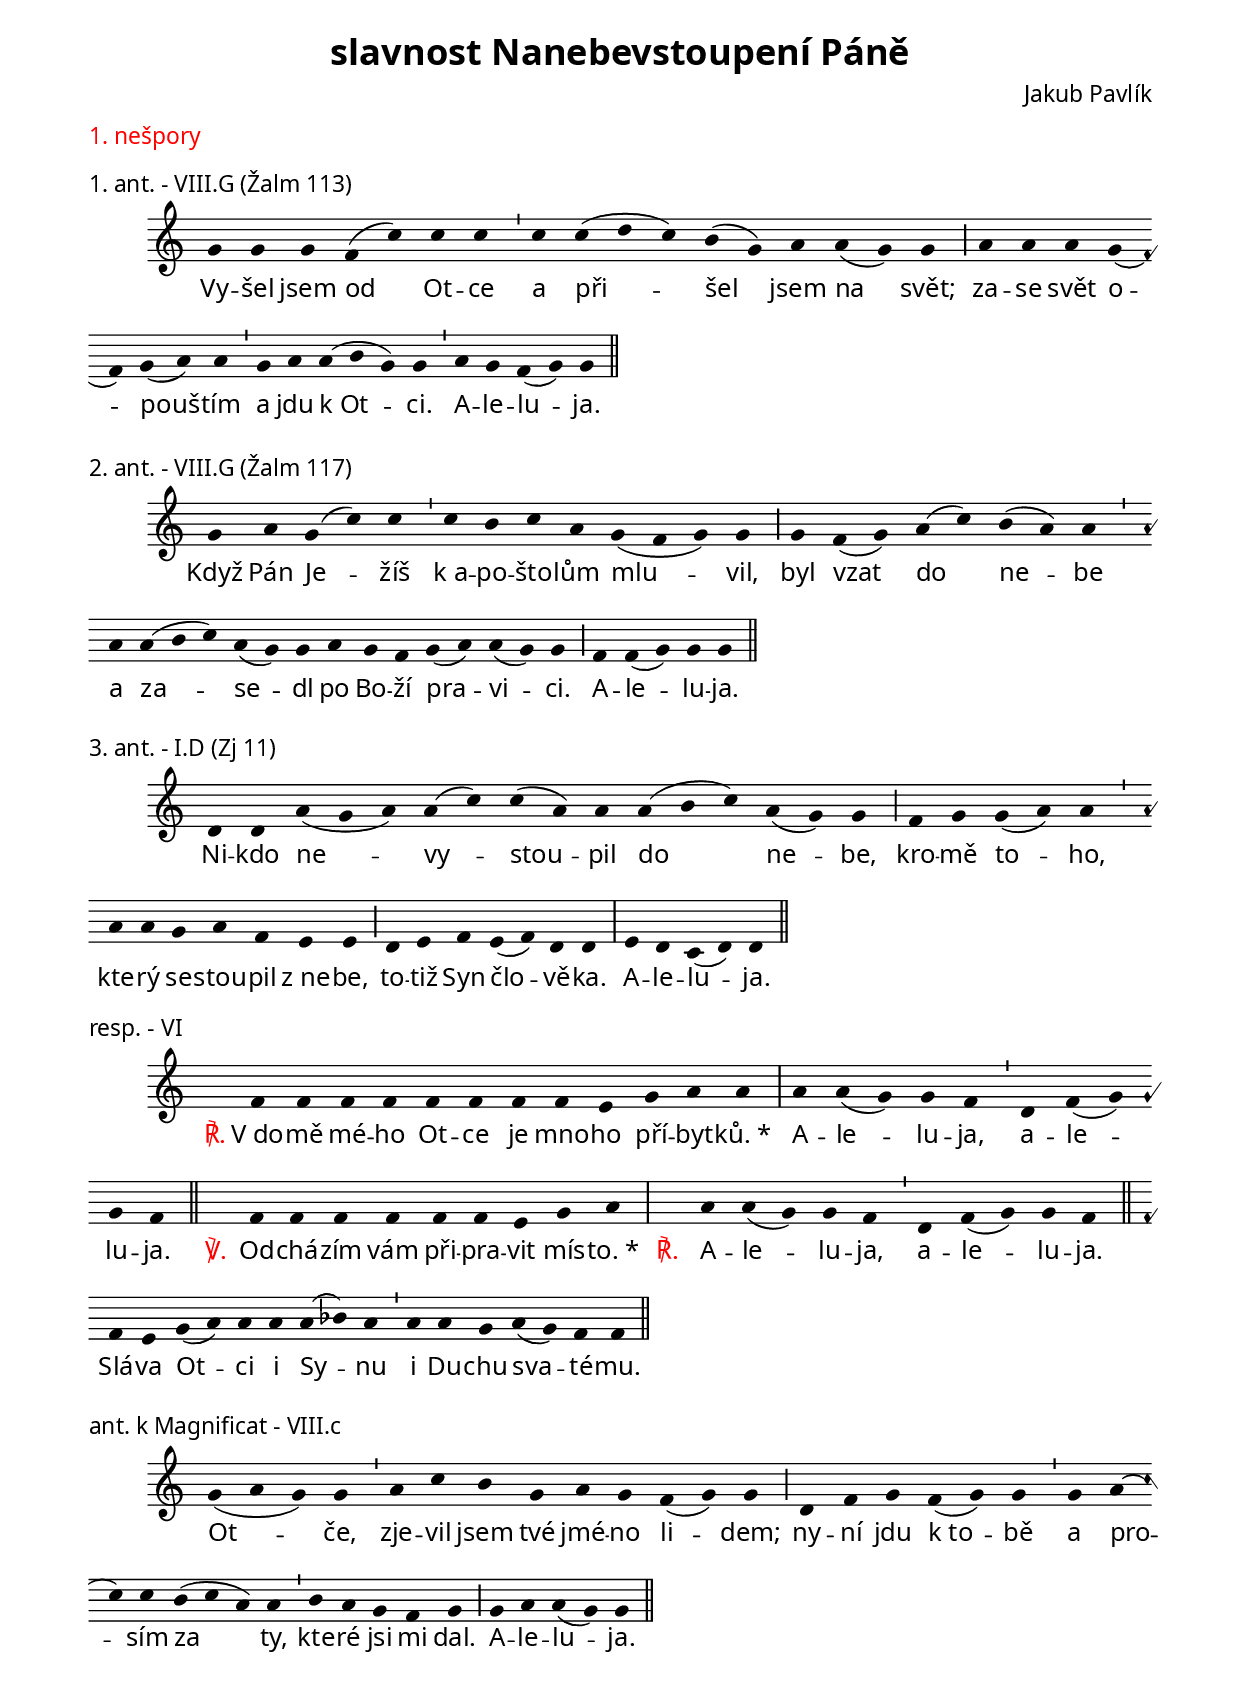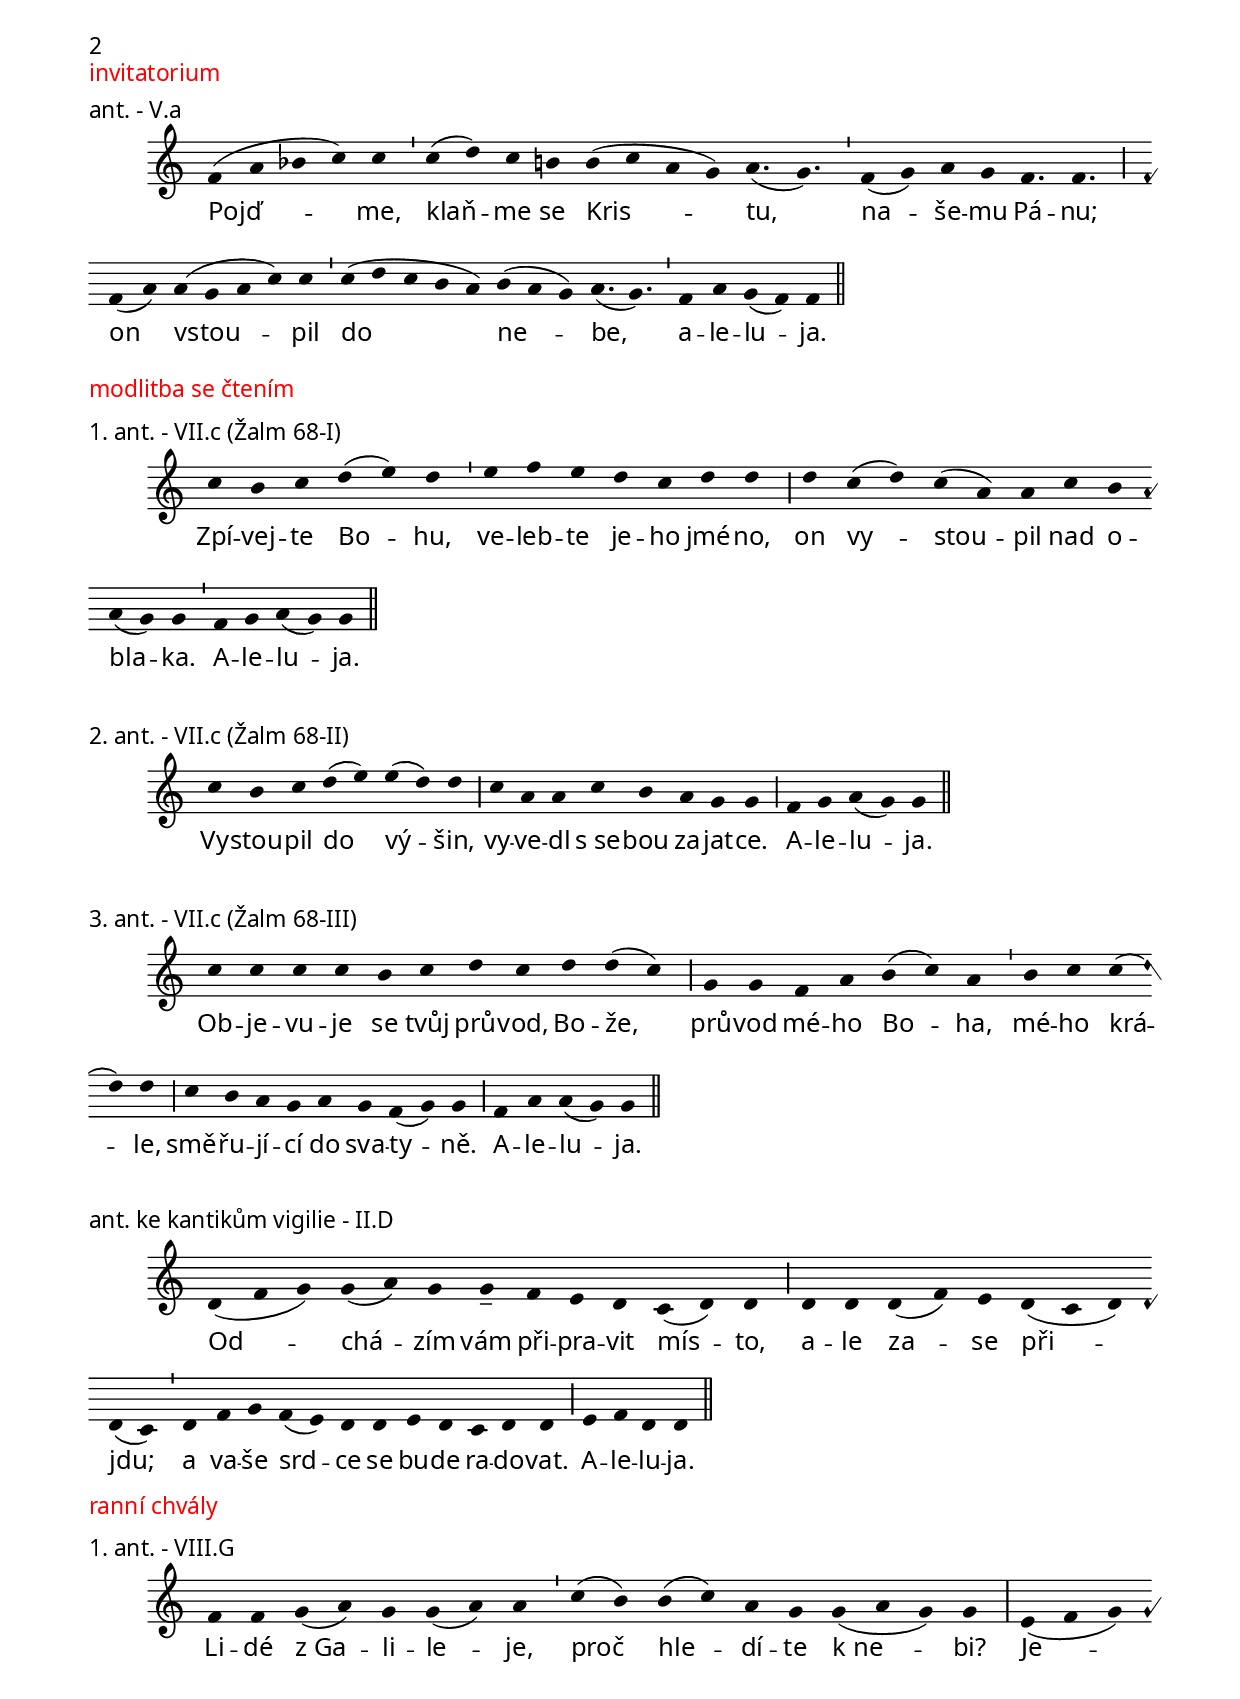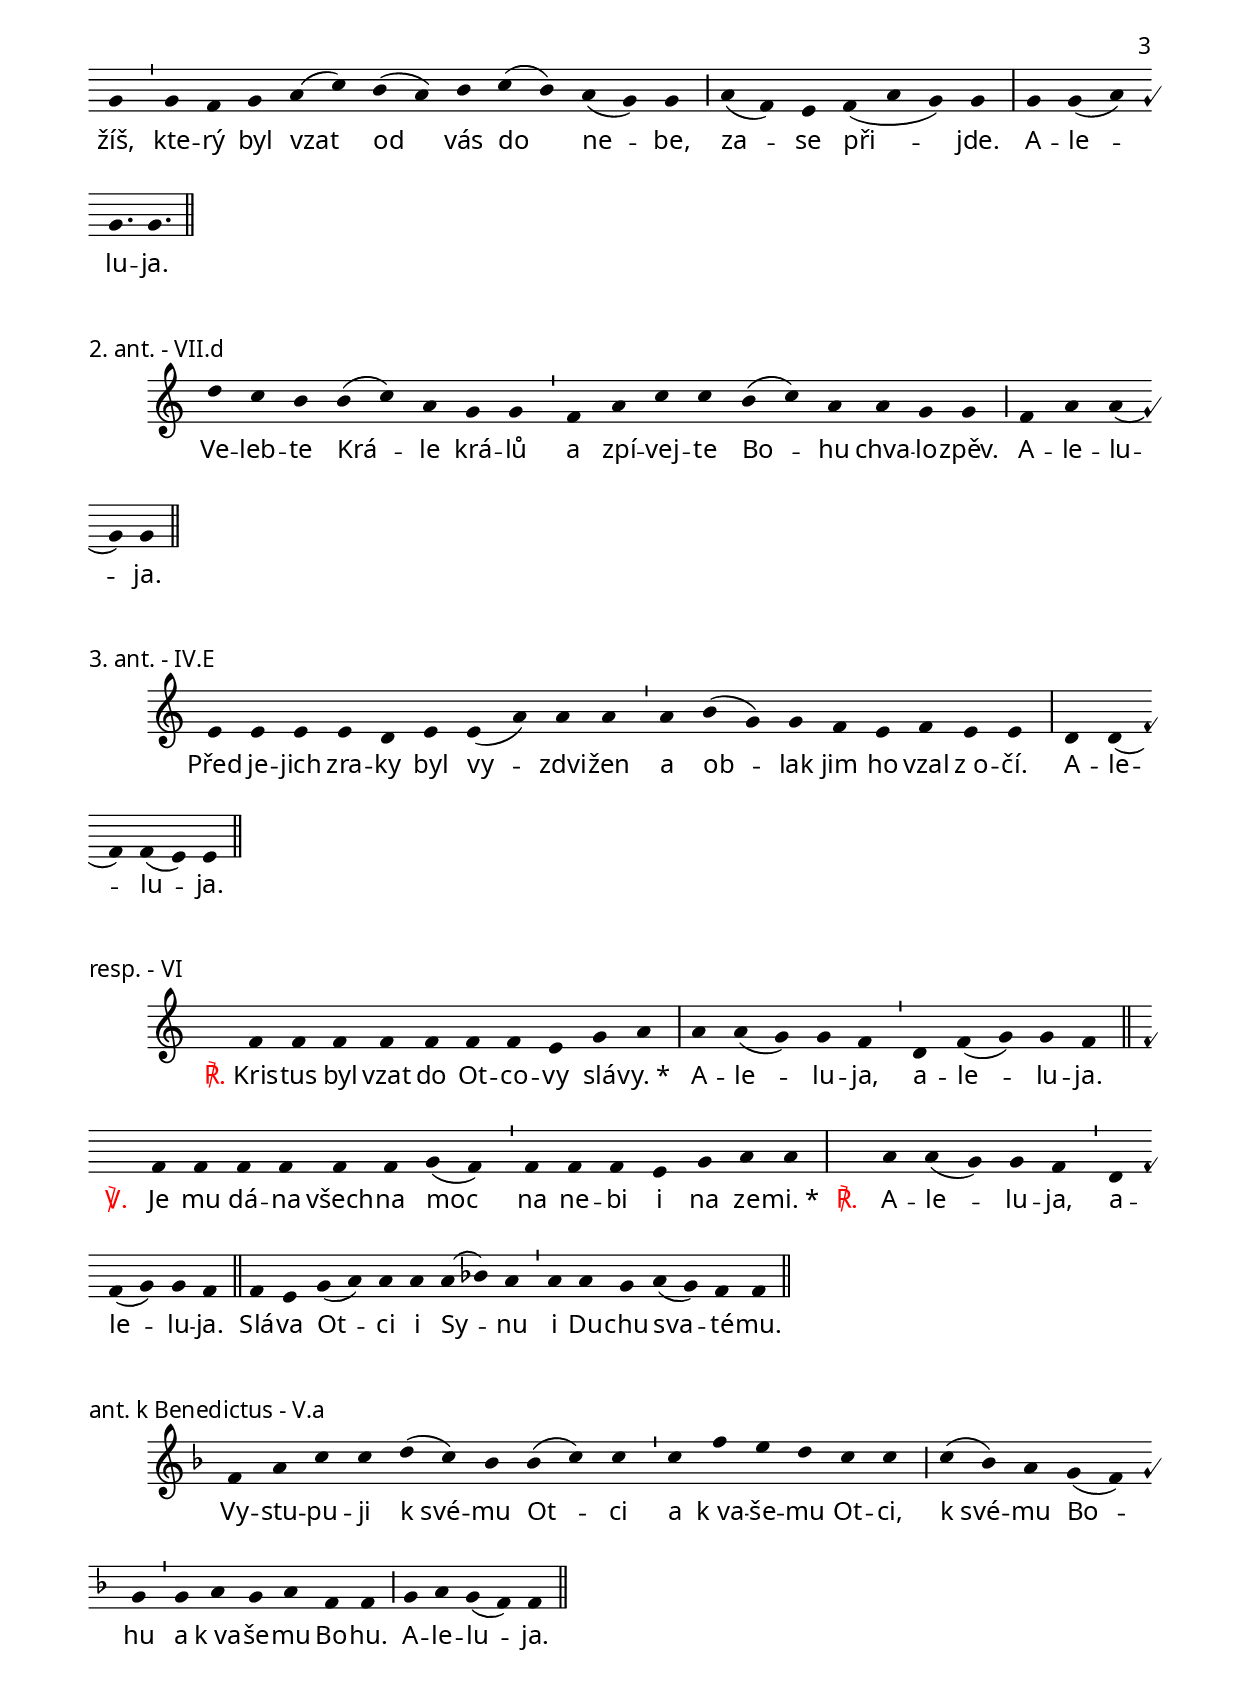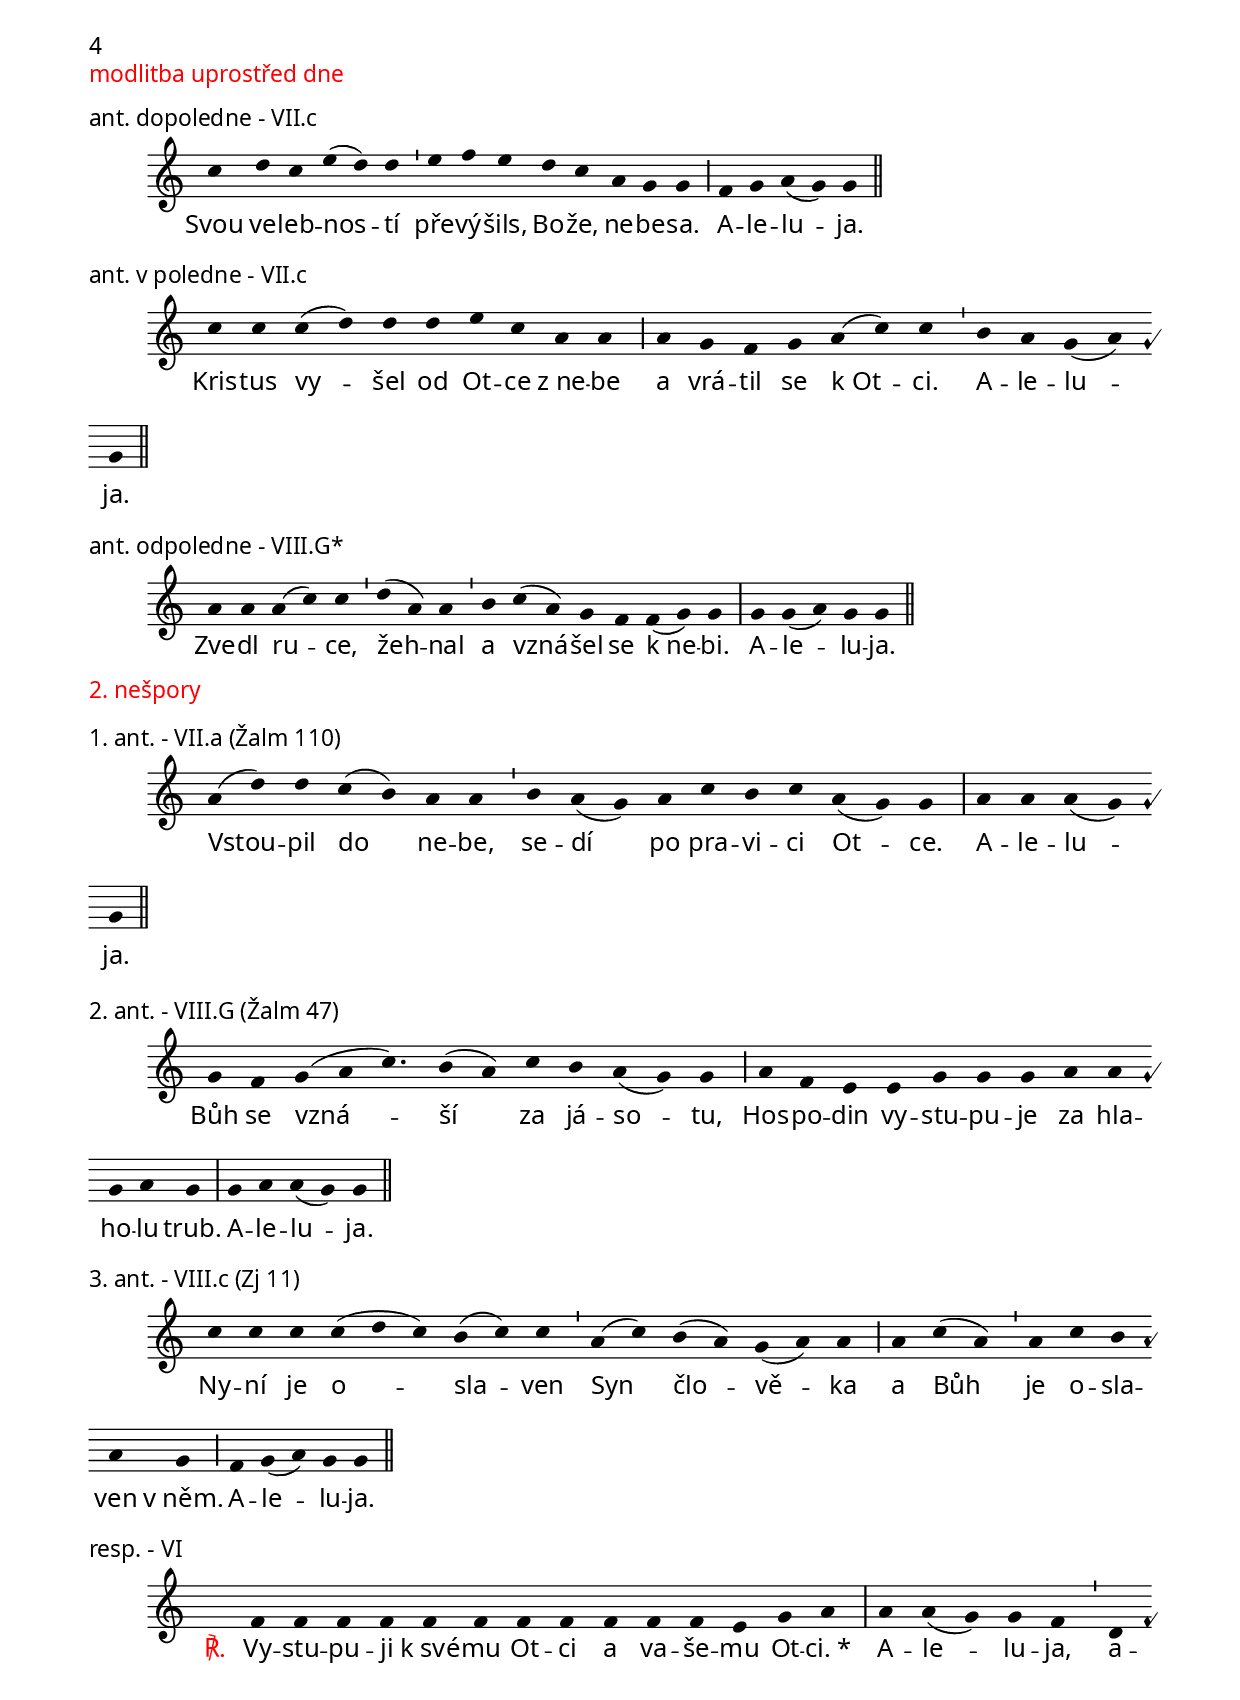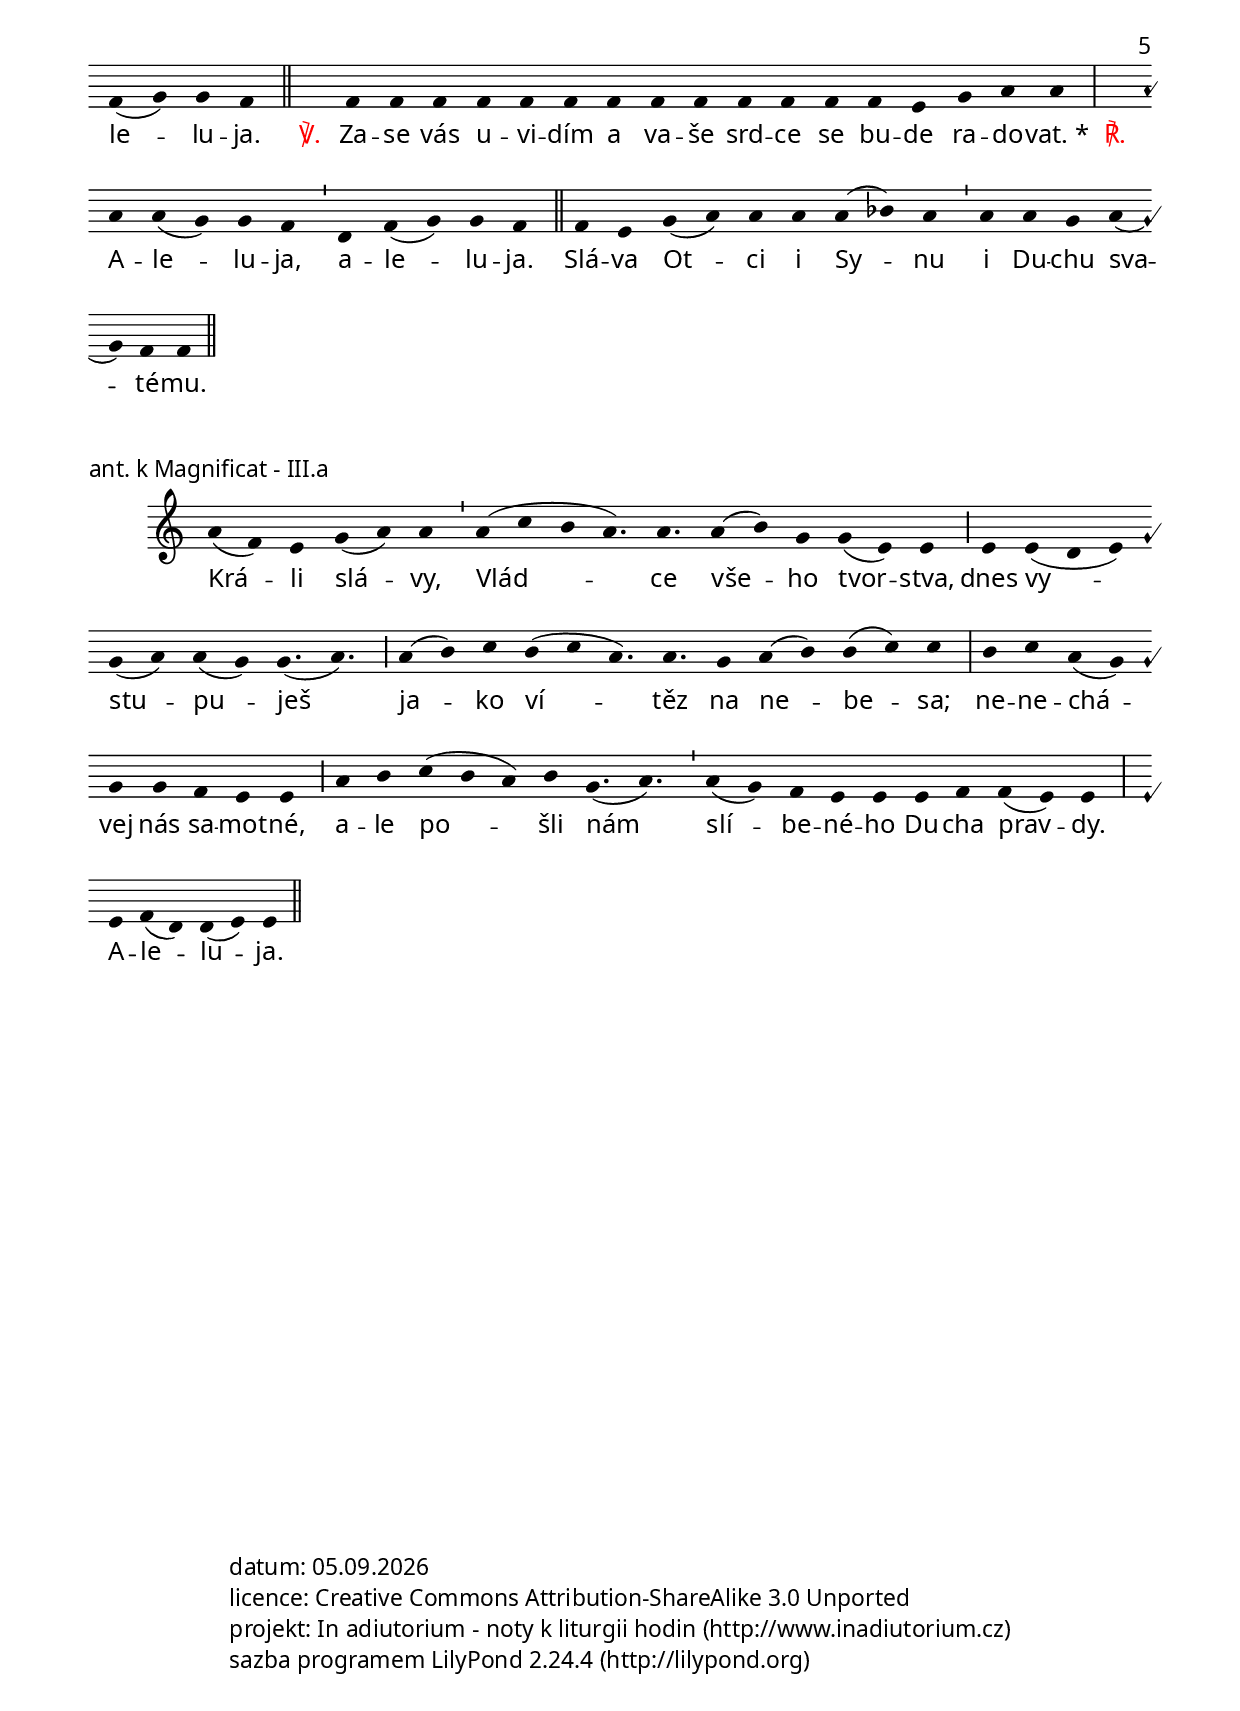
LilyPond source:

\version "2.14.2"

\header {
  title = "slavnost Nanebevstoupení Páně"
  composer = "Jakub Pavlík"
}

\include "spolecne.ly"
\include "dilyresponsorii.ly"

\markup {\nadpisHodinka {"1. nešpory"}}

\score {
  \relative c'' {
    \choralniRezim
    g4 g g f( c') c c \barMin
    c c( d c) b( g) a a( g) g \barMaior
    a a a g( f) g( a) a \barMin
    g a a( b g) g \barMin
    a g f( g) g \barFinalis
  }
  \addlyrics {
    Vy -- šel jsem od Ot -- ce
    a při -- šel jsem na svět;
    za -- se svět o -- pouš -- tím a jdu k_Ot -- ci.
    A -- le -- lu -- ja.
  }
  \header {
    quid = "1. ant."
    modus = "VIII"
    differentia = "G"
    psalmus = "Žalm 113"
    id = "1ne-a1"
    piece = \markup {\sestavTitulek}
  }
}

\score {
  \relative c'' {
    \choralniRezim
    g4 a g( c) c \barMin
    c b c a g( f g) g \barMaior
    g f( g) a( c) b( a) a \barMin
    a a( b c) a( g) g a g f g( a) a( g) g \barMaior
    f f( g) g g \barFinalis
  }
  \addlyrics {
    Když Pán Je -- žíš
    k_a -- po -- što -- lům mlu -- vil,
    byl vzat do ne -- be
    a za -- se -- dl po Bo -- ží pra -- vi -- ci.
    A -- le -- lu -- ja.
  }
  \header {
    quid = "2. ant."
    modus = "VIII"
    differentia = "G"
    psalmus = "Žalm 117"
    id = "1ne-a2"
    piece = \markup {\sestavTitulek}
  }
}

\score {
  \relative c' {
    \choralniRezim
    d4 d a'( g a) a( c) c( a) a a( b c) a( g) g \barMaior
    f g g( a) a \barMin a a g a f e e \barMaior
    d e f e( f) d d \barMax
    e d c( d) d \barFinalis
  }
  \addlyrics {
    Ni -- kdo ne -- vy -- stou -- pil do ne -- be,
    kro -- mě to -- ho, kte -- rý se -- stou -- pil z_ne -- be,
    to -- tiž Syn člo -- vě -- ka.
    A -- le -- lu -- ja.
  }
  \header {
    quid = "3. ant."
    modus = "I"
    differentia = "D"
    psalmus = "Zj 11"
    id = "1ne-a3"
    piece = \markup {\sestavTitulek}
  }
}

\score {
  \relative c' {
    \choralniRezim

    % R
    \neviditelna f
    f4 f f f f f f f e g a a \barMax
    \respVIalelujaResponsum \barFinalis
    % V
    \neviditelna f
    f f f f f f e g a \barMax
    % R
    \neviditelna a
    \respVIalelujaResponsum \barFinalis
    % Slava
    \respVIalelujaDoxologie \barFinalis
  }
  \addlyrics {
    \Response V_do -- mě mé -- ho Ot -- ce je mno -- ho pří -- byt -- ků._*
    \textRespAleluja
    \Verse Od -- chá -- zím vám při -- pra -- vit mís -- to._*
    \Response \textRespAleluja
    \textRespDoxologie
  }
  \header {
    quid = "resp."
    modus = "VI"
    id = "1ne-resp"
    piece = \markup {\sestavTitulekResp}
  }
}

\score {
  \relative c'' {
    \choralniRezim
    g4( a g) g \barMin
    a c b g a g f( g) g \barMaior
    d f g f( g) g \barMin
    g a( c) c b( c a) a \barMin
    b a g f g \barMaior
    g a a( g) g \barFinalis
  }
  \addlyrics {
    Ot -- če,
    zje -- vil jsem tvé jmé -- no li -- dem;
    ny -- ní jdu k_to -- bě
    a pro -- sím za ty,
    kte -- ré jsi mi dal.
    A -- le -- lu -- ja.
  }
  \header {
    quid = "ant. k Magnificat"
    modus = "VIII"
    differentia = "c"
    psalmus = ""
    id = "1ne-amag"
    piece = \markup {\sestavTitulekBezZalmu}
  }
}

\pageBreak % ZLOM

\markup {\nadpisHodinka {"invitatorium"}}

\score {
  \relative c' {
    \choralniRezim
    f4( a bes c) c \barMin
    c( d) c b! b( c a g) a4.( g) \barMin f4( g) a g f4. f \barMaior
    f4( a) a( g a c) c \barMin c( d c b a) b( a g) a4.( g) \barMin
    f4 a g( f) f \barFinalis
  }
  \addlyrics {
    Pojď -- me,
    klaň -- me se Kris -- tu, na -- še -- mu Pá -- nu;
    on vstou -- pil do ne -- be,
    a -- le -- lu -- ja.
  }
  \header {
    quid = "ant."
    modus = "V"
    differentia = "a"
    psalmus = ""
    placet = "melisma na _do__ nebe_ se mi úplně nezdá; každopádně by se tak dlouhé melisma mělo strukturovat"
    id = "invit"
    piece = \markup {\sestavTitulekBezZalmu}
  }
}

\markup {\nadpisHodinka {"modlitba se čtením"}}

\score {
  \relative c'' {
    \choralniRezim
    c4 b c d( e) d \barMin
    e f e d c d d \barMaior
    d c( d) c( a) a c b a( g) g \barMin
    f g a( g) g \barFinalis
  }
  \addlyrics {
    Zpí -- vej -- te Bo -- hu,
    ve -- leb -- te je -- ho jmé -- no,
    on vy -- stou -- pil nad o -- bla -- ka.
    A -- le -- lu -- ja.
  }
  \header {
    quid = "1. ant."
    modus = "VII"
    differentia = "c"
    psalmus = "Žalm 68-I"
    id = "mc-a1"
    piece = \markup {\sestavTitulek}
  }
}

\score {
  \relative c'' {
    \choralniRezim
    c4 b c d( e) e( d) d \barMaior
    c a a c b a g g \barMaior
    f g a( g) g \barFinalis
  }
  \addlyrics {
    Vy -- stou -- pil do vý -- šin,
    vy -- ve -- dl s_se -- bou za -- jat -- ce.
    A -- le -- lu -- ja.
  }
  \header {
    quid = "2. ant."
    modus = "VII"
    differentia = "c"
    psalmus = "Žalm 68-II"
    id = "mc-a2"
    piece = \markup {\sestavTitulek}
  }
}

\score {
  \relative c'' {
    \choralniRezim
    c4 c c c b c d c d d( c) \barMaior
    g g f a b( c) a \barMin b c c( d) d \barMaior
    c b a g a g f( g) g \barMaior
    f a a( g) g \barFinalis
  }
  \addlyrics {
    Ob -- je -- vu -- je se tvůj prů -- vod, Bo -- že,
    prů -- vod mé -- ho Bo -- ha, mé -- ho krá -- le,
    smě -- řu -- jí -- cí do sva -- ty -- ně.
    A -- le -- lu -- ja.
  }
  \header {
    quid = "3. ant."
    modus = "VII"
    differentia = "c"
    psalmus = "Žalm 68-III"
    id = "mc-a3"
    piece = \markup {\sestavTitulek}
  }
}

\score {
  \relative c' {
    \choralniRezim
    d4( f g) g( a) g g-- f e d c( d) d \barMaior
    d d d( f) e d( c d) d( c) \barMin
    d f g f( e) d d e d c d d \barMaior
    e f d d \barFinalis
  }
  \addlyrics {
    Od -- chá -- zím vám při -- pra -- vit mís -- to,
    a -- le za -- se při -- jdu;
    a va -- še srd -- ce se bu -- de ra -- do -- vat.
    A -- le -- lu -- ja.
  }
  \header {
    quid = "ant. ke kantikům vigilie"
    modus = "II"
    differentia = "D"
    psalmus = ""
    id = "mc-avig"
    piece = \markup {\sestavTitulekBezZalmu}
  }
}

\markup {\nadpisHodinka {"ranní chvály"}}

\score {
  \relative c' {
    \choralniRezim
    f4 f g( a) g g( a) a \barMin
    c( b) b( c) a g g( a g) g \barMax
    e( f g) g \barMin
    g f g a( c) b( a) b c( b) a( g) g \barMaior
    a( f) e f( a g) g \barMax
    g g( a) g4. g \barFinalis
  }
  \addlyrics {
    Li -- dé z_Ga -- li -- le -- je,
    proč hle -- dí -- te k_ne -- bi?
    Je -- žíš,
    kte -- rý byl vzat od vás do ne -- be,
    za -- se při -- jde.
    A -- le -- lu -- ja.
  }
  \header {
    quid = "1. ant."
    modus = "VIII"
    differentia = "G"
    psalmus = ""
    id = "rch-a1"
    piece = \markup {\sestavTitulekBezZalmu}
  }
}

\score {
  \relative c'' {
    \choralniRezim
    d4 c b b( c) a g g \barMin
    f a c c b( c) a a g g \barMaior
    f a a( g) g \barFinalis
  }
  \addlyrics {
    Ve -- leb -- te Krá -- le krá -- lů
    a zpí -- vej -- te Bo -- hu chva -- lo -- zpěv.
    A -- le -- lu -- ja.
  }
  \header {
    quid = "2. ant."
    modus = "VII"
    differentia = "d"
    psalmus = ""
    id = "rch-a2"
    piece = \markup {\sestavTitulekBezZalmu}
  }
}

\score {
  \relative c' {
    \choralniRezim
    e4 e e e d e e( a) a a \barMin
    a b( g) g f e f e e \barMax
    d d( f) f( e) e \barFinalis
  }
  \addlyrics {
    Před je -- jich zra -- ky byl vy -- zdvi -- žen
    a ob -- lak jim ho vzal z_o -- čí.
    A -- le -- lu -- ja.
  }
  \header {
    quid = "3. ant."
    modus = "IV"
    differentia = "E"
    psalmus = ""
    id = "rch-a3"
    piece = \markup {\sestavTitulekBezZalmu}
  }
}

\score {
  \relative c' {
    \choralniRezim

    % R
    \neviditelna f
    f4 f f f f f f e g a \barMax
    \respVIalelujaResponsum \barFinalis
    % V
    \neviditelna f
    f f f f f f g( f) \barMin f f f e g a a \barMax
    % R
    \neviditelna a
    \respVIalelujaResponsum \barFinalis
    % Slava
    \respVIalelujaDoxologie \barFinalis
  }
  \addlyrics {
    \Response Kris -- tus byl vzat do Ot -- co -- vy slá -- vy._* \textRespAleluja
    \Verse Je mu dá -- na všech -- na moc na ne -- bi i na ze -- mi._*
    \Response \textRespAleluja
    \textRespDoxologie
  }
  \header {
    quid = "resp."
    modus = "VI"
    id = "rch-resp"
    piece = \markup {\sestavTitulekResp}
  }
}


\score {
  \relative c' {
    \key f \major
    \choralniRezim
    f4 a c c d( c) bes bes( c) c \barMin
    c f e d c c \barMaior
    c( bes) a g( f) g \barMin
    g a g a f f \barMaior
    g a g( f) f \barFinalis
  }
  \addlyrics {
    Vy -- stu -- pu -- ji k_své -- mu Ot -- ci
    a k_va -- še -- mu Ot -- ci,
    k_své -- mu Bo -- hu
    a k_va -- še -- mu Bo -- hu.
    A -- le -- lu -- ja.
  }
  \header {
    quid = "ant. k Benedictus"
    modus = "V"
    differentia = "a"
    psalmus = ""
    id = "rch-aben"
    piece = \markup {\sestavTitulekBezZalmu}
  }
}

\pageBreak % ZLOM

\markup {\nadpisHodinka {"modlitba uprostřed dne"}}

\score {
  \relative c'' {
    \choralniRezim
    c4 d c e( d) d \barMin
    e f e d c a g g \barMaior
    f g a( g) g \barFinalis
  }
  \addlyrics {
    Svou ve -- leb -- nos -- tí
    pře -- vý -- šils, Bo -- že, ne -- be -- sa.
    A -- le -- lu -- ja.
  }
  \header {
    quid = "ant. dopoledne"
    modus = "VII"
    differentia = "c"
    psalmus = ""
    id = "tercie"
    piece = \markup {\sestavTitulekBezZalmu}
  }
}

\score {
  \relative c'' {
    \choralniRezim
    c4 c c( d) d d e c a a \barMaior
    a g f g a( c) c \barMin
    b a g( a) g \barFinalis
  }
  \addlyrics {
    Kris -- tus vy -- šel od Ot -- ce z_ne -- be
    a vrá -- til se k_Ot -- ci.
    A -- le -- lu -- ja.
  }
  \header {
    quid = "ant. v poledne"
    modus = "VII"
    differentia = "c"
    psalmus = ""
    id = "sexta"
    piece = \markup {\sestavTitulekBezZalmu}
  }
}

\score {
  \relative c'' {
    \choralniRezim
    a4 a a( c) c \barMin
    d( a) a \barMin
    b c( a) g f f( g) g \barMax
    g g( a) g4 g \barFinalis
  }
  \addlyrics {
    Zve -- dl ru -- ce,
    žeh -- nal
    a vzná -- šel se k_ne -- bi.
    A -- le -- lu -- ja.
  }
  \header {
    quid = "ant. odpoledne"
    modus = "VIII"
    differentia = "G*"
    psalmus = ""
    id = "nona"
    piece = \markup {\sestavTitulekBezZalmu}
  }
}

\markup {\nadpisHodinka {"2. nešpory"}}

\score {
  \relative c'' {
    \choralniRezim
    a( d) d c( b) a a \barMin
    b a( g) a c b c a( g) g \barMax
    a a a( g) g \barFinalis
  }
  \addlyrics {
    Vstou -- pil do ne -- be,
    se -- dí po pra -- vi -- ci Ot -- ce.
    A -- le -- lu -- ja.
  }
  \header {
    quid = "1. ant."
    modus = "VII"
    differentia = "a"
    psalmus = "Žalm 110"
    id = "2ne-a1"
    piece = \markup {\sestavTitulek}
  }
}

\score {
  \relative c'' {
    \choralniRezim
    g4 f g( a c4.) b4( a) c b a( g) g \barMaior
    a f e e g g g a a g a g \barMax
    g a a( g) g \barFinalis
  }
  \addlyrics {
    Bůh se vzná -- ší za já -- so -- tu,
    Hos -- po -- din vy -- stu -- pu -- je za hla -- ho -- lu trub.
    A -- le -- lu -- ja.
  }
  \header {
    quid = "2. ant."
    modus = "VIII"
    differentia = "G"
    psalmus = "Žalm 47"
    id = "2ne-a2"
    piece = \markup {\sestavTitulek}
  }
}

\score {
  \relative c'' {
    \choralniRezim
    c4 c c c( d c) b( c) c \barMin
    a( c) b( a) g( a) a \barMaior
    a c( a) \barMin
    a c b a g \barMaior
    f g( a) g g \barFinalis
  }
  \addlyrics {
    Ny -- ní je o -- sla -- ven
    Syn člo -- vě -- ka
    a Bůh
    je o -- sla -- ven v_něm.
    A -- le -- lu -- ja.
  }
  \header {
    quid = "3. ant."
    modus = "VIII"
    differentia = "c"
    psalmus = "Zj 11"
    id = "2ne-a3"
    piece = \markup {\sestavTitulek}
  }
}

\score {
  \relative c' {
    \choralniRezim

    % R
    \neviditelna f
    f4 f f f f f f f f f f e g a \barMax
    \respVIalelujaResponsum \barFinalis
    % V
    \neviditelna f
    f f f f f f f f f f f f f e g a a \barMax
    % R
    \neviditelna a
    \respVIalelujaResponsum \barFinalis
    % Slava
    \respVIalelujaDoxologie \barFinalis
  }
  \addlyrics {
    \Response Vy -- stu -- pu -- ji k_své -- mu Ot -- ci a va -- še -- mu Ot -- ci._* \textRespAleluja
    \Verse Za -- se vás u -- vi -- dím a va -- še srd -- ce se bu -- de ra -- do -- vat._*
    \Response \textRespAleluja
    \textRespDoxologie
  }
  \header {
    quid = "resp."
    modus = "VI"
    id = "2ne-resp"
    piece = \markup {\sestavTitulekResp}
  }
}

\score {
  \relative c'' {
    \choralniRezim
    a4( f) e g( a) a \barMin
    a( c b a4.) a a4( b) g g( e) e \barMaior
    e e( d e) g( a) a( g) g4.( a) \barMaior
    a4( b) c b( c a4.) a g4 a( b) b( c) c \barMax

    b c a( g) g g f e e \barMaior
    a b c( b a) b g4.( a) \barMin
    a4( g) f e e e f f( e) e \barMax
    e f( d) d( e) e \barFinalis
  }
  \addlyrics {
    Krá -- li slá -- vy,
    Vlád -- ce vše -- ho tvor -- stva,
    dnes vy -- stu -- pu -- ješ
    ja -- ko ví -- těz na ne -- be -- sa;

    ne -- ne -- chá -- vej nás sa -- mot -- né,
    a -- le po -- šli nám slí -- be -- né -- ho Du -- cha prav -- dy.
    A -- le -- lu -- ja.
  }
  \header {
    quid = "ant. k Magnificat"
    modus = "III"
    differentia = "a"
    psalmus = ""
    id = "2ne-amag"
    piece = \markup {\sestavTitulekBezZalmu}
  }
}